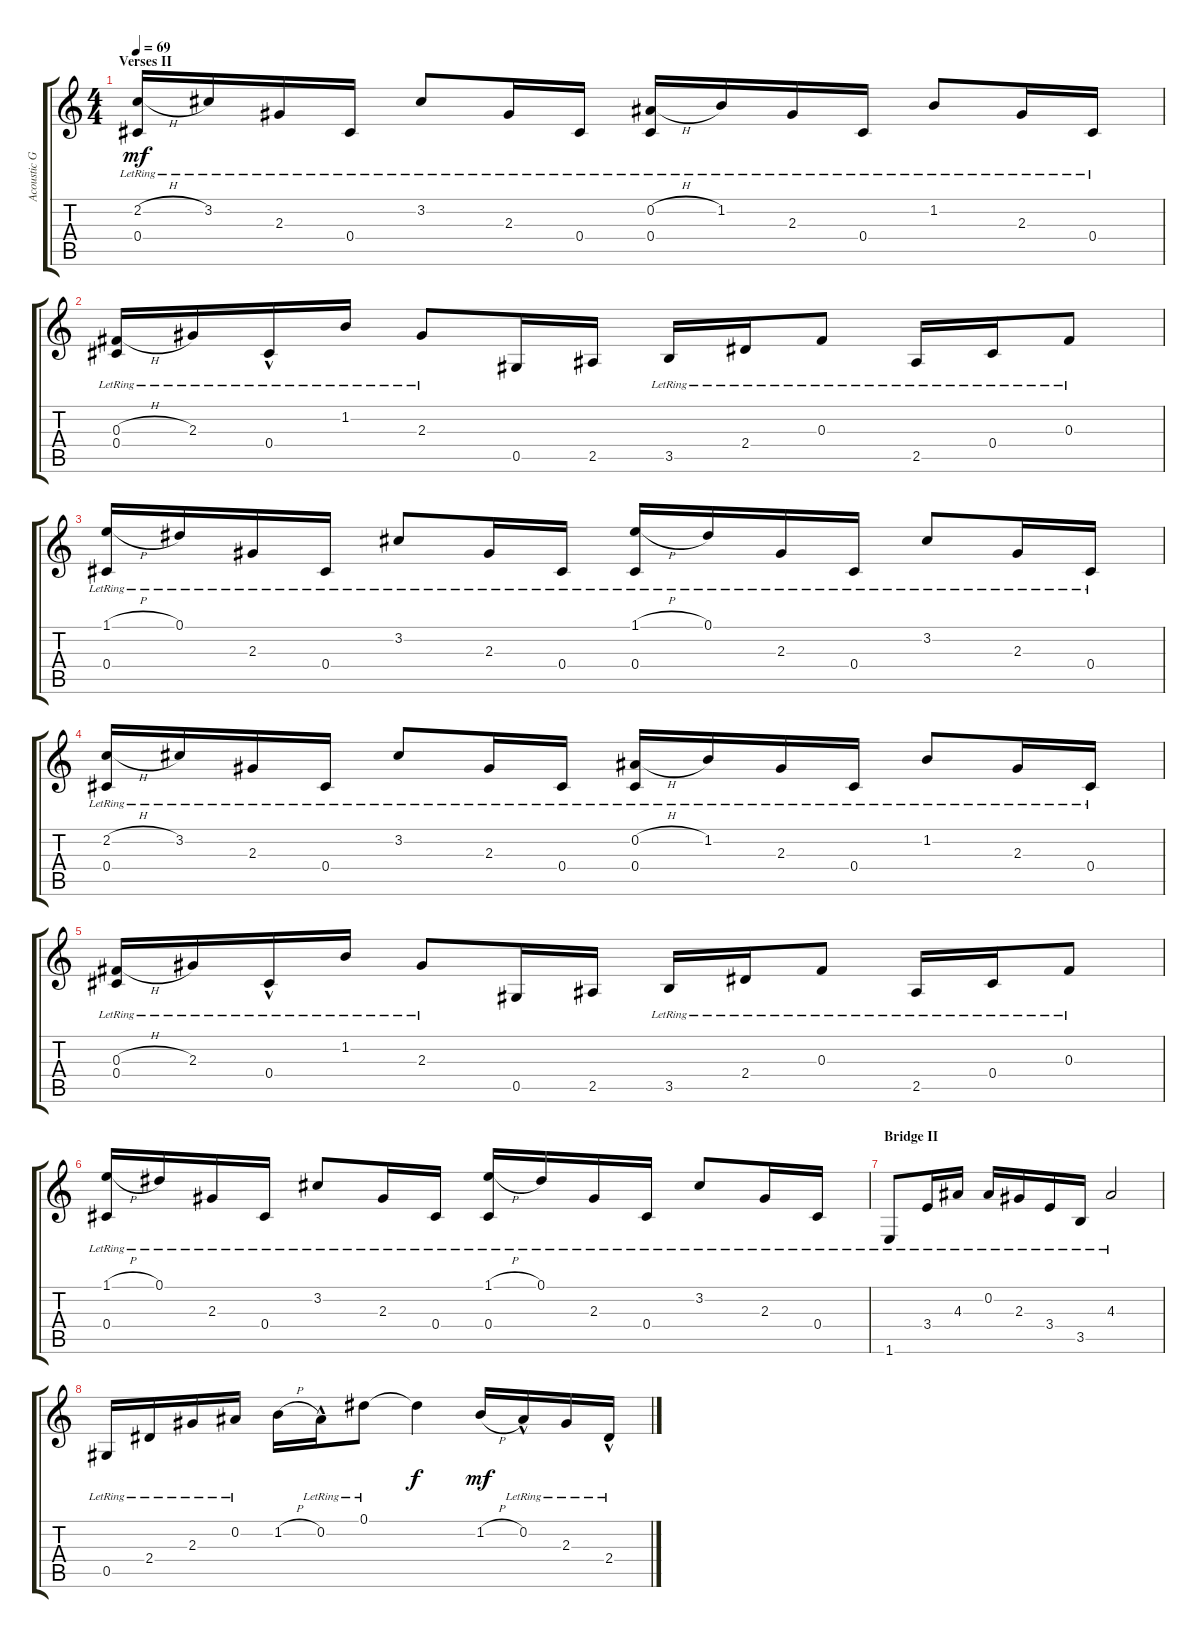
\track ("Acoustic Guitar I" "Acoustic G") {instrument acousticguitarsteel}
\staff {score tabs}
\tuning (Eb4 Bb3 Gb3 Db3 Ab2 Eb2) {hide}
\ts (4 4)
\section ("" "Verses II")
\tempo 69
\clef g2
\ks c
(2.2{h} 0.4{lr}).16{dy mf} 3.2{lr}.16 2.3{lr}.16 0.4{lr}.16 3.2{lr}.8 2.3{lr}.16 0.4{lr}.16 (0.2{h} 0.4{lr}).16 1.2{lr}.16 2.3{lr}.16 0.4{lr}.16 1.2{lr}.8 2.3{lr}.16 0.4{lr}.16 |
(0.3{h} 0.4{lr}).16 2.3{lr}.16 0.4{hac lr}.16 1.2{lr}.16 2.3{lr}.8 0.5.16 2.5.16 3.5{lr}.16 2.4{lr}.16 0.3{lr}.8 2.5{lr}.16 0.4{lr}.16 0.3{lr}.8 |
(1.1{h} 0.4{lr}).16 0.1{lr}.16 2.3{lr}.16 0.4{lr}.16 3.2{lr}.8 2.3{lr}.16 0.4{lr}.16 (1.1{h} 0.4{lr}).16 0.1{lr}.16 2.3{lr}.16 0.4{lr}.16 3.2{lr}.8 2.3{lr}.16 0.4{lr}.16 |
(2.2{h} 0.4{lr}).16 3.2{lr}.16 2.3{lr}.16 0.4{lr}.16 3.2{lr}.8 2.3{lr}.16 0.4{lr}.16 (0.2{h} 0.4{lr}).16 1.2{lr}.16 2.3{lr}.16 0.4{lr}.16 1.2{lr}.8 2.3{lr}.16 0.4{lr}.16 |
(0.3{h} 0.4{lr}).16 2.3{lr}.16 0.4{hac lr}.16 1.2{lr}.16 2.3{lr}.8 0.5.16 2.5.16 3.5{lr}.16 2.4{lr}.16 0.3{lr}.8 2.5{lr}.16 0.4{lr}.16 0.3{lr}.8 |
(1.1{h} 0.4{lr}).16 0.1{lr}.16 2.3{lr}.16 0.4{lr}.16 3.2{lr}.8 2.3{lr}.16 0.4{lr}.16 (1.1{h} 0.4{lr}).16 0.1{lr}.16 2.3{lr}.16 0.4{lr}.16 3.2{lr}.8 2.3{lr}.16 0.4{lr}.16 |
\section ("" "Bridge II")
1.6{lr}.8 3.4{lr}.16 4.3{lr}.16 0.2{lr}.16 2.3{lr}.16 3.4{lr}.16 3.5{lr}.16 4.3{lr}.2 |
0.5{lr}.16 2.4{lr}.16 2.3{lr}.16 0.2{lr}.16 1.2{h}.16 0.2{hac lr}.16 0.1{lr}.8 0.1{t}.4{dy f} 1.2{h}.16{dy mf} 0.2{hac lr}.16 2.3{lr}.16 2.4{hac lr}.16
